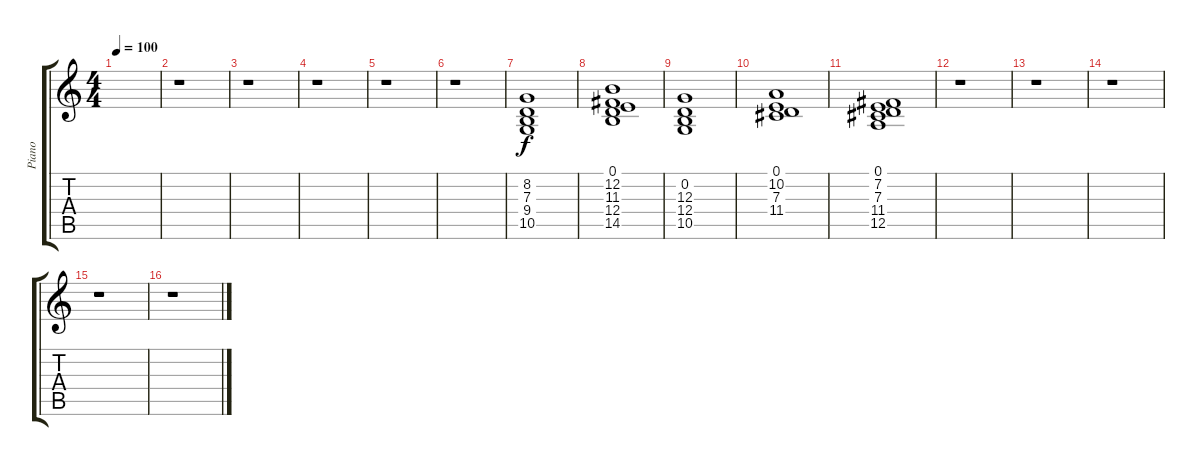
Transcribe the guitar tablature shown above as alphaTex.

\track ("Piano" "Piano") {instrument electricgrandpiano}
\staff {score tabs}
\tuning (E4 B3 G3 D3 A2 E2) {hide}
\ts (4 4)
\tempo 100
\clef g2
\ks c
|
r.1 |
r.1 |
r.1 |
r.1 |
r.1 |
(8.2 7.3 9.4 10.5).1 |
(0.1 12.2 11.3 12.4 14.5).1 |
(0.2 12.3 12.4 10.5).1 |
(0.1 10.2 7.3 11.4).1 |
(0.1 7.2 7.3 11.4 12.5).1 |
r.1 |
r.1 |
r.1 |
r.1 |
r.1
